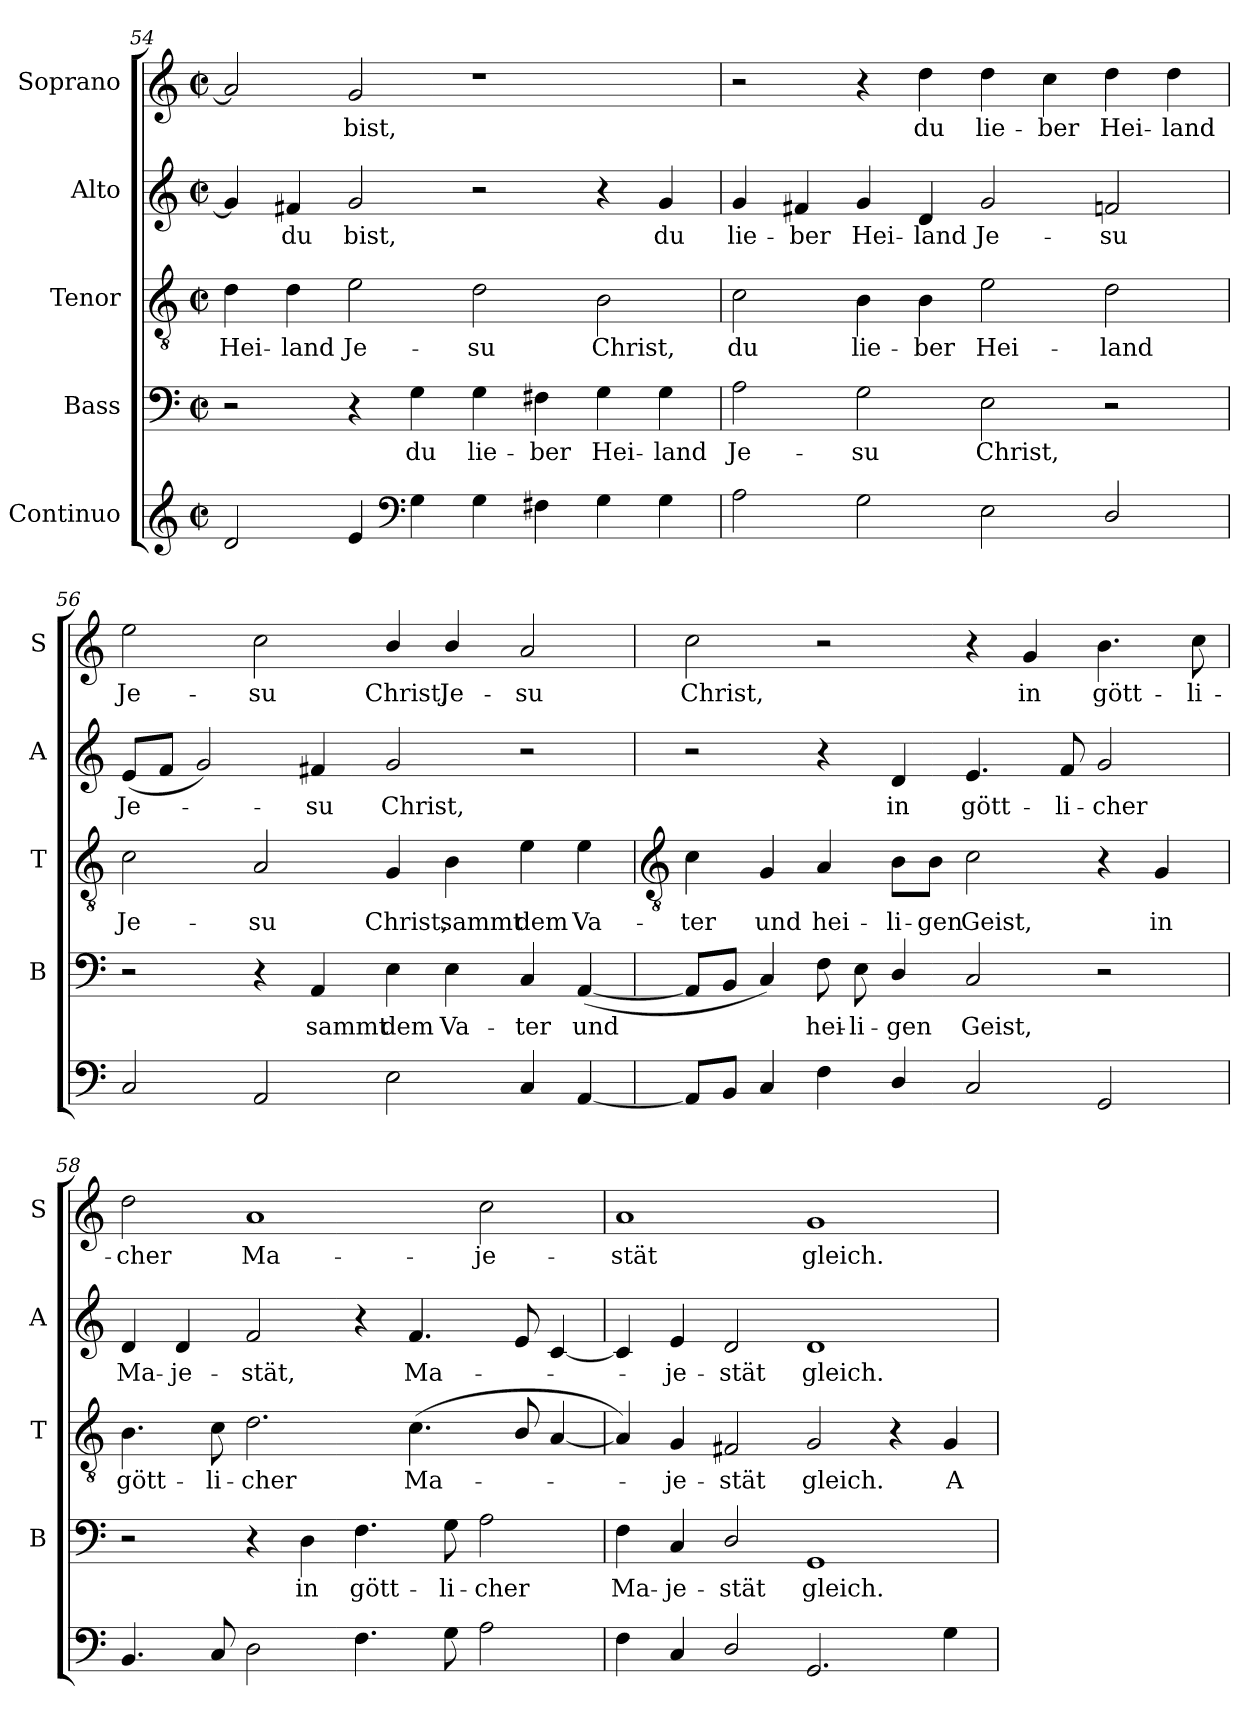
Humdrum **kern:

**kern	**kern	**text	**kern	**text	**kern	**text	**kern	**text
*part5	*part4	*part4	*part3	*part3	*part2	*part2	*part1	*part1
*staff5	*staff4	*staff4	*staff3	*staff3	*staff2	*staff2	*staff1	*staff1
*I"Continuo	*I"Bass	*	*I"Tenor	*	*I"Alto	*	*I"Soprano	*
*	*I'B	*	*I'T	*	*I'A	*	*I'S	*
!!LO:LB:g=z
*clefG2	*clefF4	*	*clefGv2	*	*clefG2	*	*clefG2	*
*k[]	*k[]	*	*k[]	*	*k[]	*	*k[]	*
*C:	*C:	*	*C:	*	*C:	*	*C:	*
*M4/2	*M4/2	*	*M4/2	*	*M4/2	*	*M4/2	*
*met(c|)	*met(c|)	*	*met(c|)	*	*met(c|)	*	*met(c|)	*
=54	=54	=54	=54	=54	=54	=54	=54	=54
!	!	!	!	!LO:LY:b	!	!	!	!
2d	2r	.	4d	Hei-	4g]	.	2a]	.
!	!	!	!	!LO:LY:b	!	!LO:LY:b	!	!
.	.	.	4d	-land	4f#X	du	.	.
!	!	!	!	!LO:LY:b	!	!LO:LY:b	!	!LO:LY:b
4e	4r	.	2e	Je-	2g	bist,	2g	bist,
*clefF4	*	*	*	*	*	*	*	*
!	!	!LO:LY:b	!	!	!	!	!	!
4G	4G	du	.	.	.	.	.	.
!	!	!LO:LY:b	!	!LO:LY:b	!	!	!	!
4G	4G	lie-	2d	-su	2r	.	1r	.
!	!	!LO:LY:b	!	!	!	!	!	!
4F#X	4F#X	-ber	.	.	.	.	.	.
!	!	!LO:LY:b	!	!LO:LY:b	!	!	!	!
4G	4G	Hei-	2B	Christ,	4r	.	.	.
!	!	!LO:LY:b	!	!	!	!LO:LY:b	!	!
4G	4G	-land	.	.	4g	du	.	.
=55	=55	=55	=55	=55	=55	=55	=55	=55
!	!	!LO:LY:b	!	!LO:LY:b	!	!LO:LY:b	!	!
2A	2A	Je-	2c	du	4g	lie-	2r	.
!	!	!	!	!	!	!LO:LY:b	!	!
.	.	.	.	.	4f#X	-ber	.	.
!	!	!LO:LY:b	!	!LO:LY:b	!	!LO:LY:b	!	!
2G	2G	-su	4B	lie-	4g	Hei-	4r	.
!	!	!	!	!LO:LY:b	!	!LO:LY:b	!	!LO:LY:b
.	.	.	4B	-ber	4d	-land	4dd	du
!	!	!LO:LY:b	!	!LO:LY:b	!	!LO:LY:b	!	!LO:LY:b
2E	2E	Christ,	2e	Hei-	2g	Je-	4dd	lie-
!	!	!	!	!	!	!	!	!LO:LY:b
.	.	.	.	.	.	.	4cc	-ber
!	!	!	!	!LO:LY:b	!	!LO:LY:b	!	!LO:LY:b
2D/	2r	.	2d	-land	2fn	-su	4dd	Hei-
!	!	!	!	!	!	!	!	!LO:LY:b
.	.	.	.	.	.	.	4dd	-land
=56	=56	=56	=56	=56	=56	=56	=56	=56
!	!	!	!	!LO:LY:b	!	!LO:LY:b	!	!LO:LY:b
2C	2r	.	2c	Je-	(<8eL	Je-	2ee	Je-
.	.	.	.	.	8fJ	.	.	.
.	.	.	.	.	2g)	.	.	.
!	!	!	!	!LO:LY:b	!	!	!	!LO:LY:b
2AA	4r	.	2A	-su	.	.	2cc	-su
!	!	!LO:LY:b	!	!	!	!LO:LY:b	!	!
.	4AA	sammt	.	.	4f#X	su	.	.
!	!	!LO:LY:b	!	!LO:LY:b	!	!LO:LY:b	!	!LO:LY:b
2E	4E	dem	4G	Christ,	2g	Christ,	4b/	Christ,
!	!	!LO:LY:b	!	!LO:LY:b	!	!	!	!LO:LY:b
.	4E	Va-	4B	sammt	.	.	4b/	Je-
!	!	!LO:LY:b	!	!LO:LY:b	!	!	!	!LO:LY:b
4C	4C	-ter	4e	dem	2r	.	2a	-su
!	!	!LO:LY:b	!	!LO:LY:b	!	!	!	!
[4AA	(<[4AA	und	4e	Va-	.	.	.	.
!!LO:LB:g=z
=57	=57	=57	=57	=57	=57	=57	=57	=57
*	*	*	*clefGv2	*	*	*	*	*
!	!	!	!	!LO:LY:b	!	!	!	!LO:LY:b
8AAL]	8AAL]	.	4c	-ter	2r	.	2cc	Christ,
8BBJ	8BBJ	.	.	.	.	.	.	.
!	!	!	!	!LO:LY:b	!	!	!	!
4C	4C)	.	4G	und	.	.	.	.
!	!	!LO:LY:b	!	!LO:LY:b	!	!	!	!
4F	8F	hei-	4A	hei-	4r	.	2r	.
!	!	!LO:LY:b	!	!	!	!	!	!
.	8E	-li-	.	.	.	.	.	.
!	!	!LO:LY:b	!	!LO:LY:b	!	!LO:LY:b	!	!
4D/	4D/	-gen	8B\L	-li-	4d	in	.	.
!	!	!	!	!LO:LY:b	!	!	!	!
.	.	.	8B\J	-gen	.	.	.	.
!	!	!LO:LY:b	!	!LO:LY:b	!	!LO:LY:b	!	!
2C	2C	Geist,	2c	Geist,	4.e	gött-	4r	.
!	!	!	!	!	!	!	!	!LO:LY:b
.	.	.	.	.	.	.	4g	in
!	!	!	!	!	!	!LO:LY:b	!	!
.	.	.	.	.	8f	-li-	.	.
!	!	!	!	!	!	!LO:LY:b	!	!LO:LY:b
2GG	2r	.	4r	.	2g	-cher	4.b	gött-
!	!	!	!	!LO:LY:b	!	!	!	!
.	.	.	4G	in	.	.	.	.
!	!	!	!	!	!	!	!	!LO:LY:b
.	.	.	.	.	.	.	8cc	-li-
=58	=58	=58	=58	=58	=58	=58	=58	=58
!	!	!	!	!LO:LY:b	!	!LO:LY:b	!	!LO:LY:b
4.BB	2r	.	4.B	gött-	4d	Ma-	2dd	-cher
!	!	!	!	!	!	!LO:LY:b	!	!
.	.	.	.	.	4d	-je-	.	.
!	!	!	!	!LO:LY:b	!	!	!	!
8C	.	.	8c	-li-	.	.	.	.
!	!	!	!	!LO:LY:b	!	!LO:LY:b	!	!LO:LY:b
2D	4r	.	2.d	-cher	2f	-stät,	1a	Ma-
!	!	!LO:LY:b	!	!	!	!	!	!
.	4D	in	.	.	.	.	.	.
!	!	!LO:LY:b	!	!	!	!	!	!
4.F	4.F	gött-	.	.	4r	.	.	.
!	!	!	!	!LO:LY:b	!	!LO:LY:b	!	!
.	.	.	(<4.c	Ma-	4.f	Ma-	.	.
!	!	!LO:LY:b	!	!	!	!	!	!
8G	8G	-li-	.	.	.	.	.	.
!	!	!LO:LY:b	!	!	!	!	!	!LO:LY:b
2A	2A	-cher	.	.	.	.	2cc	-je-
.	.	.	8B/	.	8e	.	.	.
.	.	.	[4A	.	[4c	.	.	.
=59	=59	=59	=59	=59	=59	=59	=59	=59
!	!	!LO:LY:b	!	!	!	!	!	!LO:LY:b
4F	4F	Ma-	4A])	.	4c]	.	1a	-stät
!	!	!LO:LY:b	!	!LO:LY:b	!	!LO:LY:b	!	!
4C	4C	-je-	4G	je-	4e	je-	.	.
!	!	!LO:LY:b	!	!LO:LY:b	!	!LO:LY:b	!	!
2D/	2D/	-stät	2F#X	-stät	2d	-stät	.	.
!	!	!LO:LY:b	!	!LO:LY:b	!	!LO:LY:b	!	!LO:LY:b
2.GG	1GG	gleich.	2G	gleich.	1d	gleich.	1g	gleich.
.	.	.	4r	.	.	.	.	.
!	!	!	!	!LO:LY:b	!	!	!	!
4G	.	.	4G	A-	.	.	.	.
=	=	=	=	=	=	=	=	=
*-	*-	*-	*-	*-	*-	*-	*-	*-
